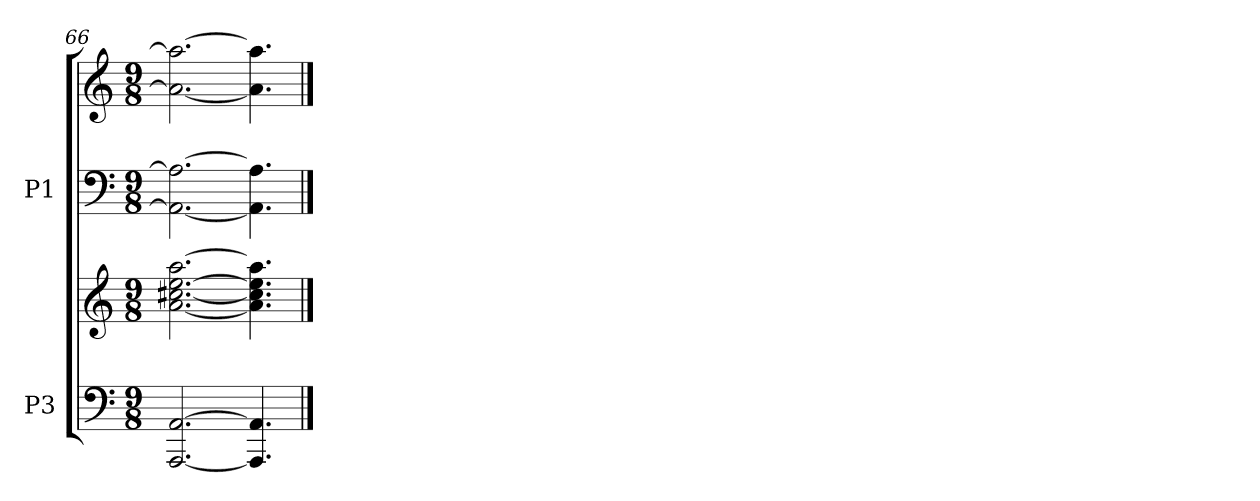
**kern	**kern	**kern	**kern
*part2	*part2	*part1	*part1
*staff4	*staff3	*staff2	*staff1
*I"P3	*	*I"P1	*
*clefF4	*clefG2	*clefF4	*clefG2
*k[]	*k[]	*k[]	*k[]
*a:	*a:	*a:	*a:
*M9/8	*M9/8	*M9/8	*M9/8
=66	=66	=66	=66
[<2.AAAi/ [>2.AAi	[<2.ai\ [<2.cc#Xi [>2.eei [>2.aai	2.AAi\_< 2.Ai_>	2.ai\_< 2.aai_>
4.AAAi/] 4.AAi]	4.ai\] 4.cc#i] 4.eei] 4.aai]	4.AAi\] 4.Ai]	4.ai\] 4.aai]
==	==	==	==
*-	*-	*-	*-
